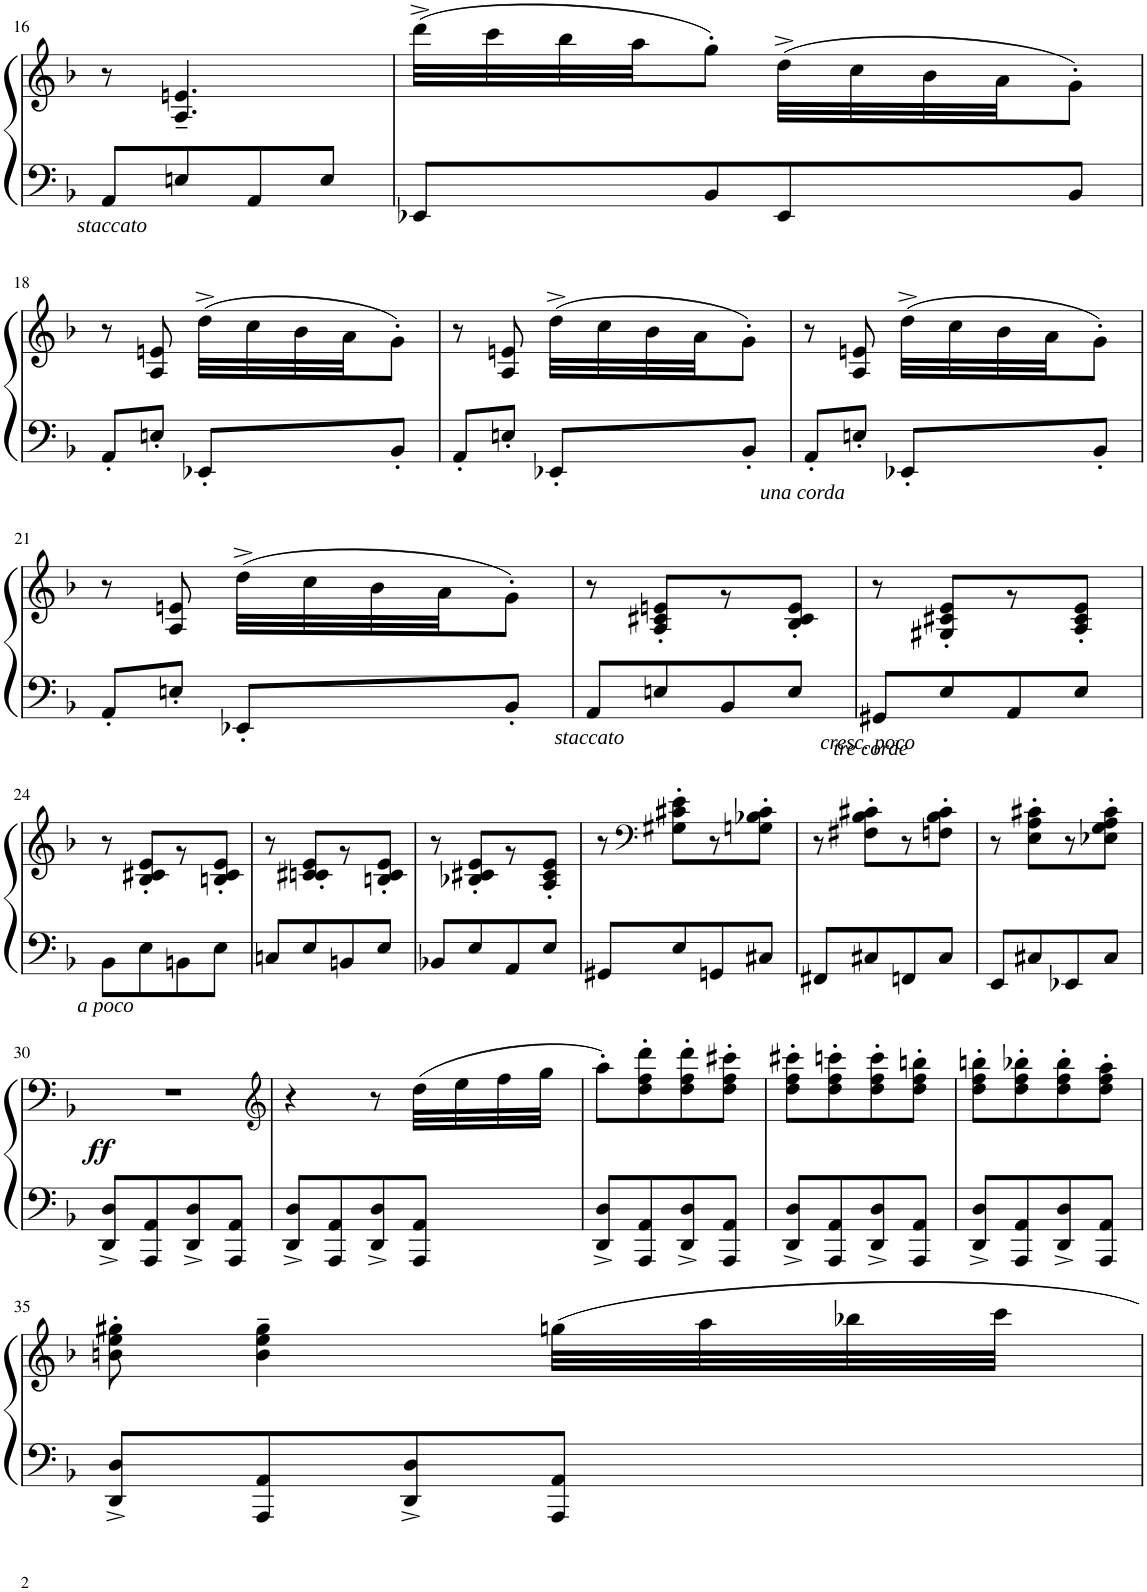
**kern	**kern	**dynam
*part1	*part1	*part1
*staff2	*staff1	*staff1/2
*I"Piano	*	*
*I'Pno	*	*
!!LO:PB:g=z
*clefF4	*clefG2	*
*k[b-]	*k[b-]	*
*M2/4	*M2/4	*
=16	=16	=16
!	!	!LO:DY:b=2
8AA'/L	8r	other-dynamics
8En'/	4.A/~ 4.en/~	.
8AA'/	.	.
8E'/J	.	.
=17	=17	=17
8EE-X'/L	(32ddd^\LLL	.
.	32ccc\	.
.	32bb-\	.
.	32aa\JJ	.
8BB-'/	8gg'\J)	.
8EE-'/	(32dd^\LLL	.
.	32cc\	.
.	32b-\	.
.	32a\JJ	.
8BB-'/J	8g'\J)	.
!!LO:LB:g=z
=18	=18	=18
8AA'/L	8r	.
8En'/J	8A/ 8en/	.
8EE-X'/L	(32dd^\LLL	.
.	32cc\	.
.	32b-\	.
.	32a\JJ	.
8BB-'/J	8g'\J)	.
=19	=19	=19
8AA'/L	8r	.
8En'/J	8A/ 8en/	.
8EE-X'/L	(32dd^\LLL	.
.	32cc\	.
.	32b-\	.
.	32a\JJ	.
8BB-'/J	8g'\J)	.
=20	=20	=20
!	!	!LO:DY:b=2
8AA'/L	8r	other-dynamics
8En'/J	8A/ 8en/	.
8EE-X'/L	(32dd^\LLL	.
.	32cc\	.
.	32b-\	.
.	32a\JJ	.
8BB-'/J	8g'\J)	.
!!LO:LB:g=z
=21	=21	=21
8AA'/L	8r	.
8En'/J	8A/ 8en/	.
8EE-X'/L	(32dd^\LLL	.
.	32cc\	.
.	32b-\	.
.	32a\JJ	.
8BB-'/J	8g'\J)	.
=22	=22	=22
!	!	!LO:DY:b=2
8AA'/L	8r	other-dynamics
8En'/	8A/' 8c#X/' 8en/'L	.
8BB-'/	8r	.
8E'/J	8B-/' 8c#/' 8e/'J	.
=23	=23	=23
!	!	!LO:DY:b=2
!	!	!LO:DY:n=1:b=2
8GG#X'/L	8r	other-dynamics other-dynamics
8E'/	8G#X/' 8c#X/' 8e/'L	.
8AA'/	8r	.
8E'/J	8A/' 8c#/' 8e/'J	.
!!LO:LB:g=z
=24	=24	=24
!	!	!LO:DY:b=2
8BB-'\L	8r	other-dynamics
8E'\	8B-/' 8c#X/' 8e/'L	.
8BBn'\	8r	.
8E'\J	8Bn/' 8c#/' 8e/'J	.
=25	=25	=25
8Cn'/L	8r	.
8E'/	8cn/' 8c#X/' 8e/'L	.
8BBn'/	8r	.
8E'/J	8Bn/' 8c#/' 8e/'J	.
=26	=26	=26
8BB-X'/L	8r	.
8E'/	8B-X/' 8c#X/' 8e/'L	.
8AA'/	8r	.
8E'/J	8A/' 8c#/' 8e/'J	.
=27	=27	=27
8GG#X'/L	8r	.
*	*clefF4	*
8E'/	8G#X\' 8c#X\' 8e\'L	.
8GGn'/	8r	.
8C#X'/J	8Gn\' 8B-X\' 8c#\'J	.
=28	=28	=28
8FF#X'/L	8r	.
8C#X'/	8F#X\' 8B-\' 8c#X\'L	.
8FFn'/	8r	.
8C#'/J	8Fn\' 8B-\' 8c#\'J	.
=29	=29	=29
8EE'/L	8r	.
8C#X'/	8E\' 8A\' 8c#X\'L	.
8EE-X'/	8r	.
8C#'/J	8E-X\' 8G\' 8A\' 8c#\'J	.
!!LO:LB:g=z
=30	=30	=30
!	!	!LO:DY:b
8DD/^ 8D/^L	2r	ff
8AAA/ 8AA/	.	.
8DD/^ 8D/^	.	.
8AAA/ 8AA/J	.	.
=31	=31	=31
*	*clefG2	*
8DD/^ 8D/^L	4r	.
8AAA/ 8AA/	.	.
8DD/^ 8D/^	8r	.
8AAA/ 8AA/J	(32dd\LLL	.
.	32ee\	.
.	32ff\	.
.	32gg\JJJ	.
=32	=32	=32
8DD/^ 8D/^L	8aa'\L)	.
8AAA/ 8AA/	8dd\' 8ff\' 8ddd\'	.
8DD/^ 8D/^	8dd\' 8ff\' 8ddd\'	.
8AAA/ 8AA/J	8dd\' 8ff\' 8ccc#X\'J	.
=33	=33	=33
8DD/^ 8D/^L	8dd\' 8ff\' 8ccc#X\'L	.
8AAA/ 8AA/	8dd\' 8ff\' 8cccn\'	.
8DD/^ 8D/^	8dd\' 8ff\' 8ccc\'	.
8AAA/ 8AA/J	8dd\' 8ff\' 8bbn\'J	.
=34	=34	=34
8DD/^ 8D/^L	8dd\' 8ff\' 8bbn\'L	.
8AAA/ 8AA/	8dd\' 8ff\' 8bb-X\'	.
8DD/^ 8D/^	8dd\' 8ff\' 8bb-\'	.
8AAA/ 8AA/J	8dd\' 8ff\' 8aa\'J	.
!!LO:LB:g=z
=35	=35	=35
8DD/^ 8D/^L	8bn\' 8ee\' 8gg#X\'	.
8AAA/ 8AA/	4b\~ 4ee\~ 4gg#\~	.
8DD/^ 8D/^	.	.
8AAA/ 8AA/J	32ggn\LLL	.
.	32aa\	.
.	32bb-X\	.
.	32ccc\JJJ	.
=	=	=
*-	*-	*-
